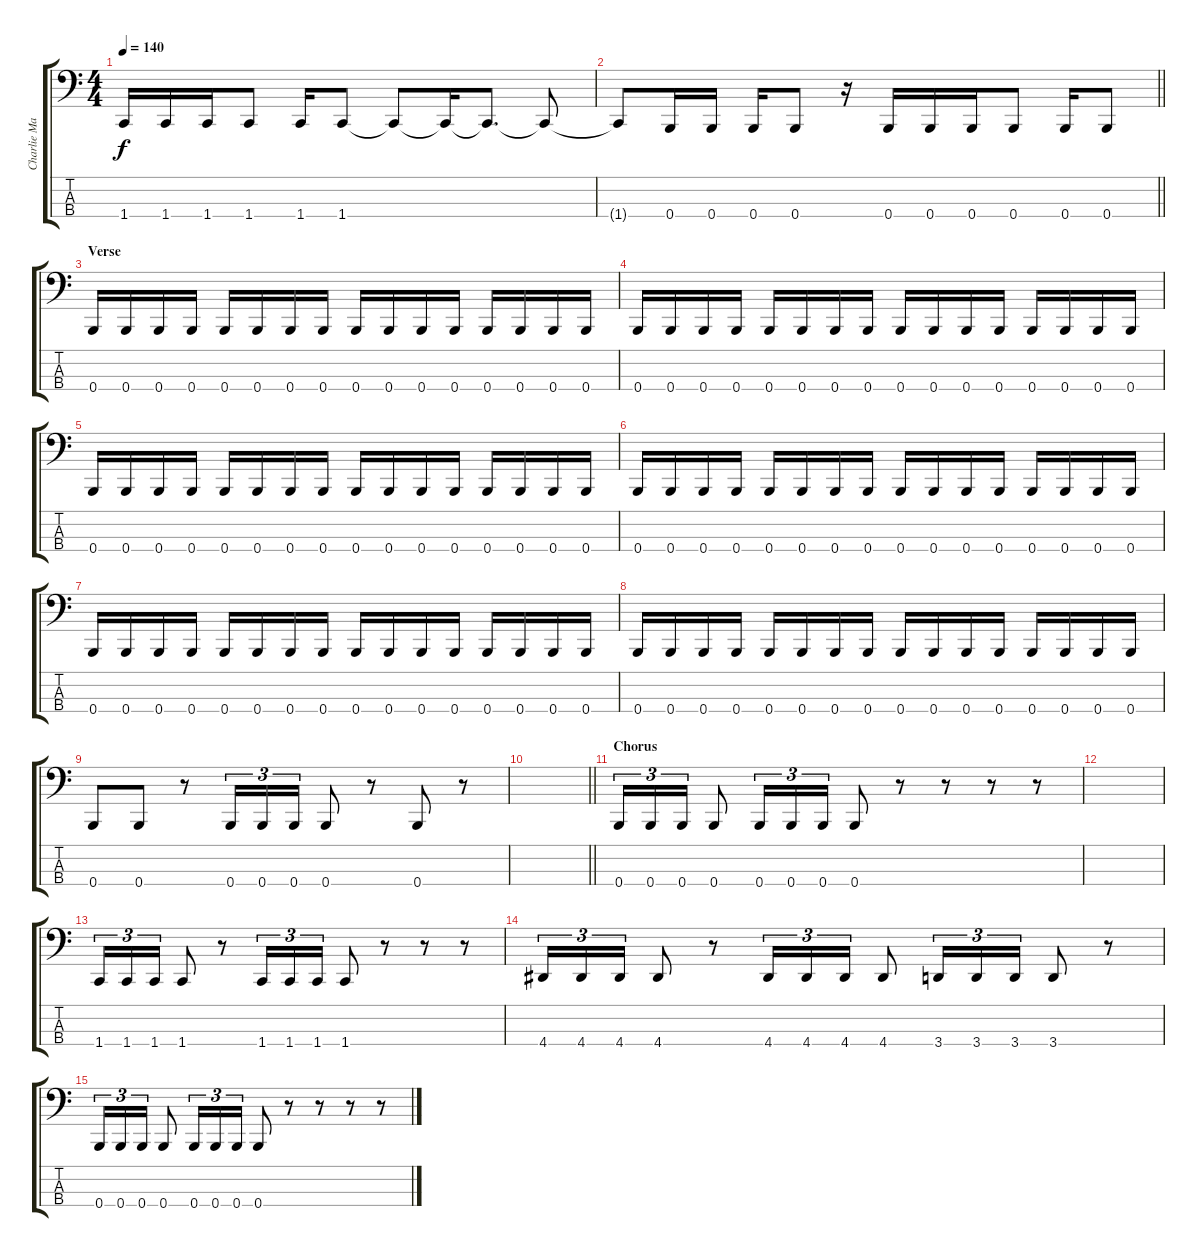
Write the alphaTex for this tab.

\track ("Charlie Martin (Bass Guitar)" "Charlie Ma") {instrument electricbasspick}
\staff {score tabs}
\tuning (E2 B1 Gb1 B0) {hide}
\ts (4 4)
\tempo 140
\clef f4
\ks c
1.4.16{dy f} 1.4.16 1.4.16 1.4.8 1.4.16 1.4.8 1.4{t}.8 1.4{t}.16 1.4{t}.8{d} 1.4{t}.8 |
\barLineRight lightlight
1.4{t}.8 0.4.16 0.4.16 0.4.16 0.4.8 r.16 0.4.16 0.4.16 0.4.16 0.4.8 0.4.16 0.4.8 |
\section ("" "Verse")
0.4.16 0.4.16 0.4.16 0.4.16 0.4.16 0.4.16 0.4.16 0.4.16 0.4.16 0.4.16 0.4.16 0.4.16 0.4.16 0.4.16 0.4.16 0.4.16 |
0.4.16 0.4.16 0.4.16 0.4.16 0.4.16 0.4.16 0.4.16 0.4.16 0.4.16 0.4.16 0.4.16 0.4.16 0.4.16 0.4.16 0.4.16 0.4.16 |
0.4.16 0.4.16 0.4.16 0.4.16 0.4.16 0.4.16 0.4.16 0.4.16 0.4.16 0.4.16 0.4.16 0.4.16 0.4.16 0.4.16 0.4.16 0.4.16 |
0.4.16 0.4.16 0.4.16 0.4.16 0.4.16 0.4.16 0.4.16 0.4.16 0.4.16 0.4.16 0.4.16 0.4.16 0.4.16 0.4.16 0.4.16 0.4.16 |
0.4.16 0.4.16 0.4.16 0.4.16 0.4.16 0.4.16 0.4.16 0.4.16 0.4.16 0.4.16 0.4.16 0.4.16 0.4.16 0.4.16 0.4.16 0.4.16 |
0.4.16 0.4.16 0.4.16 0.4.16 0.4.16 0.4.16 0.4.16 0.4.16 0.4.16 0.4.16 0.4.16 0.4.16 0.4.16 0.4.16 0.4.16 0.4.16 |
0.4.8 0.4.8 r.8 0.4.16{tu (3 2)} 0.4.16{tu (3 2)} 0.4.16{tu (3 2)} 0.4.8 r.8 0.4.8 r.8 |
\barLineRight lightlight
|
\section ("" "Chorus ")
0.4.16{tu (3 2)} 0.4.16{tu (3 2)} 0.4.16{tu (3 2)} 0.4.8 0.4.16{tu (3 2)} 0.4.16{tu (3 2)} 0.4.16{tu (3 2)} 0.4.8 r.8 r.8 r.8 r.8 |
|
1.4.16{tu (3 2)} 1.4.16{tu (3 2)} 1.4.16{tu (3 2)} 1.4.8 r.8 1.4.16{tu (3 2)} 1.4.16{tu (3 2)} 1.4.16{tu (3 2)} 1.4.8 r.8 r.8 r.8 |
4.4.16{tu (3 2)} 4.4.16{tu (3 2)} 4.4.16{tu (3 2)} 4.4.8 r.8 4.4.16{tu (3 2)} 4.4.16{tu (3 2)} 4.4.16{tu (3 2)} 4.4.8 3.4.16{tu (3 2)} 3.4.16{tu (3 2)} 3.4.16{tu (3 2)} 3.4.8 r.8 |
0.4.16{tu (3 2)} 0.4.16{tu (3 2)} 0.4.16{tu (3 2)} 0.4.8 0.4.16{tu (3 2)} 0.4.16{tu (3 2)} 0.4.16{tu (3 2)} 0.4.8 r.8 r.8 r.8 r.8
